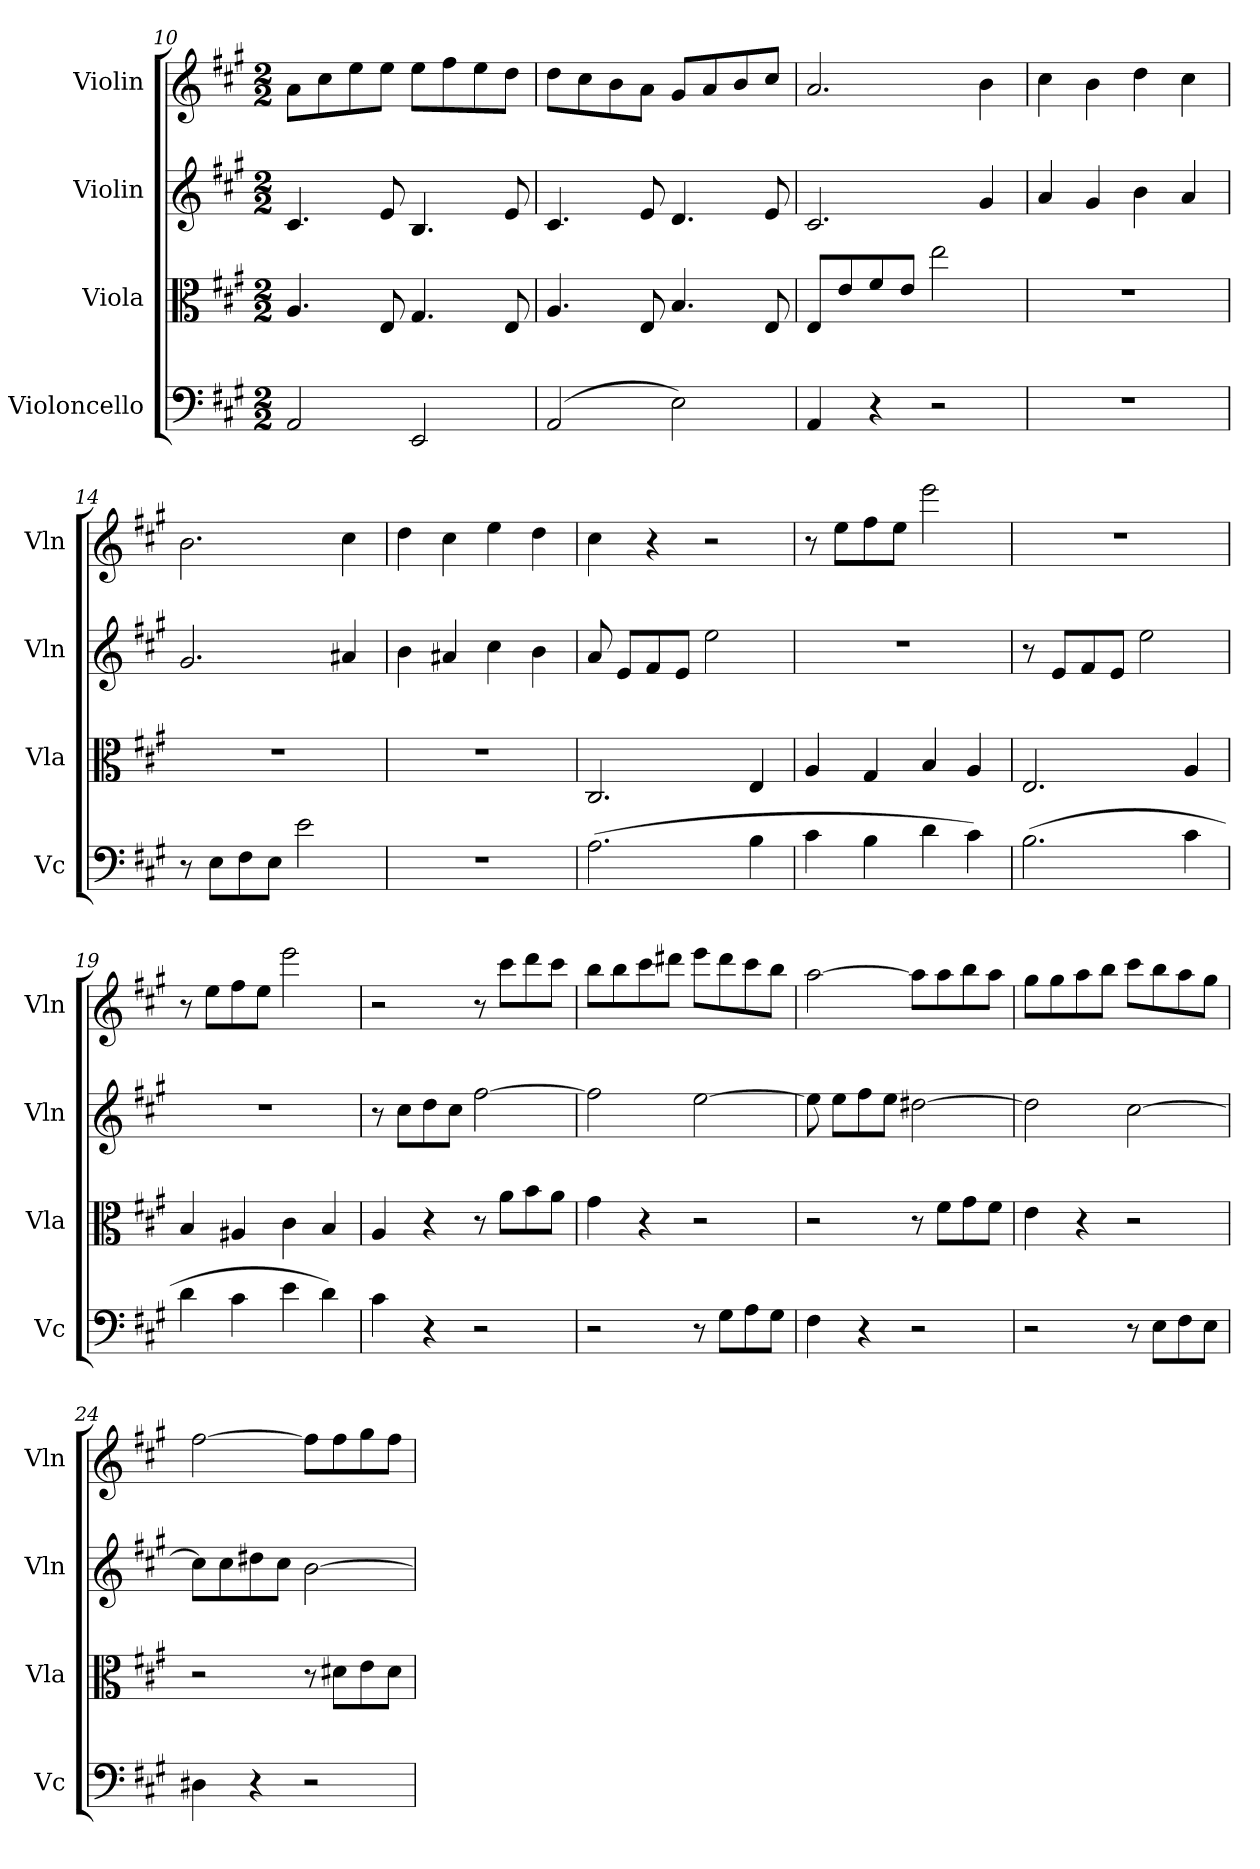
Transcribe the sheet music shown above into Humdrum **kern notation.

**kern	**kern	**kern	**kern
*part4	*part3	*part2	*part1
*staff4	*staff3	*staff2	*staff1
*I"Violoncello	*I"Viola	*I"Violin	*I"Violin
*I'Vc	*I'Vla	*I'Vln	*I'Vln
*clefF4	*clefC3	*clefG2	*clefG2
*k[f#c#g#]	*k[f#c#g#]	*k[f#c#g#]	*k[f#c#g#]
*A:	*A:	*A:	*A:
*M2/2	*M2/2	*M2/2	*M2/2
=10	=10	=10	=10
2AA/	4.A/	4.c#/	8a\L
.	.	.	8cc#\
.	.	.	8ee\
.	8E/	8e/	8ee\J
2EE/	4.G#/	4.B/	8ee\L
.	.	.	8ff#\
.	.	.	8ee\
.	8E/	8e/	8dd\J
=11	=11	=11	=11
(2AA/	4.A/	4.c#/	8dd\L
.	.	.	8cc#\
.	.	.	8b\
.	8E/	8e/	8a\J
2E\)	4.B/	4.d/	8g#/L
.	.	.	8a/
.	.	.	8b/
.	8E/	8e/	8cc#/J
=12	=12	=12	=12
4AA/	8E/L	2.c#/	2.a/
.	8e/	.	.
4r	8f#/	.	.
.	8e/J	.	.
2r	2ee\	.	.
.	.	4g#/	4b\
=13	=13	=13	=13
1r	1r	4a/	4cc#\
.	.	4g#/	4b\
.	.	4b\	4dd\
.	.	4a/	4cc#\
=14	=14	=14	=14
8r	1r	2.g#/	2.b\
8E\L	.	.	.
8F#\	.	.	.
8E\J	.	.	.
2e\	.	.	.
.	.	4a#X/	4cc#\
=15	=15	=15	=15
1r	1r	4b\	4dd\
.	.	4a#X/	4cc#\
.	.	4cc#\	4ee\
.	.	4b\	4dd\
=16	=16	=16	=16
(2.A\	2.C#/	8a/	4cc#\
.	.	8e/L	.
.	.	8f#/	4r
.	.	8e/J	.
.	.	2ee\	2r
4B\	4E/	.	.
=17	=17	=17	=17
4c#\	4A/	1r	8r
.	.	.	8ee\L
4B\	4G#/	.	8ff#\
.	.	.	8ee\J
4d\	4B/	.	2eee\
4c#\)	4A/	.	.
=18	=18	=18	=18
(2.B\	2.E/	8r	1r
.	.	8e/L	.
.	.	8f#/	.
.	.	8e/J	.
.	.	2ee\	.
4c#\	4A/	.	.
=19	=19	=19	=19
4d\	4B/	1r	8r
.	.	.	8ee\L
4c#\	4A#X/	.	8ff#\
.	.	.	8ee\J
4e\	4c#\	.	2eee\
4d\)	4B/	.	.
=20	=20	=20	=20
4c#\	4A/	8r	2r
.	.	8cc#\L	.
4r	4r	8dd\	.
.	.	8cc#\J	.
2r	8r	[2ff#\	8r
.	8a\L	.	8ccc#\L
.	8b\	.	8ddd\
.	8a\J	.	8ccc#\J
=21	=21	=21	=21
2r	4g#\	2ff#\]	8bb\L
.	.	.	8bb\
.	4r	.	8ccc#\
.	.	.	8ddd#X\J
8r	2r	[2ee\	8eee\L
8G#\L	.	.	8ddd#\
8A\	.	.	8ccc#\
8G#\J	.	.	8bb\J
=22	=22	=22	=22
4F#\	2r	8ee\]	[2aa\
.	.	8ee\L	.
4r	.	8ff#\	.
.	.	8ee\J	.
2r	8r	[2dd#X\	8aa\L]
.	8f#\L	.	8aa\
.	8g#\	.	8bb\
.	8f#\J	.	8aa\J
=23	=23	=23	=23
2r	4e\	2dd#\]	8gg#\L
.	.	.	8gg#\
.	4r	.	8aa\
.	.	.	8bb\J
8r	2r	[2cc#\	8ccc#\L
8E\L	.	.	8bb\
8F#\	.	.	8aa\
8E\J	.	.	8gg#\J
=24	=24	=24	=24
4D#X\	2r	8cc#\L]	[2ff#\
.	.	8cc#\	.
4r	.	8dd#X\	.
.	.	8cc#\J	.
2r	8r	[2b\	8ff#\L]
.	8d#X\L	.	8ff#\
.	8e\	.	8gg#\
.	8d#\J	.	8ff#\J
=	=	=	=
*-	*-	*-	*-
